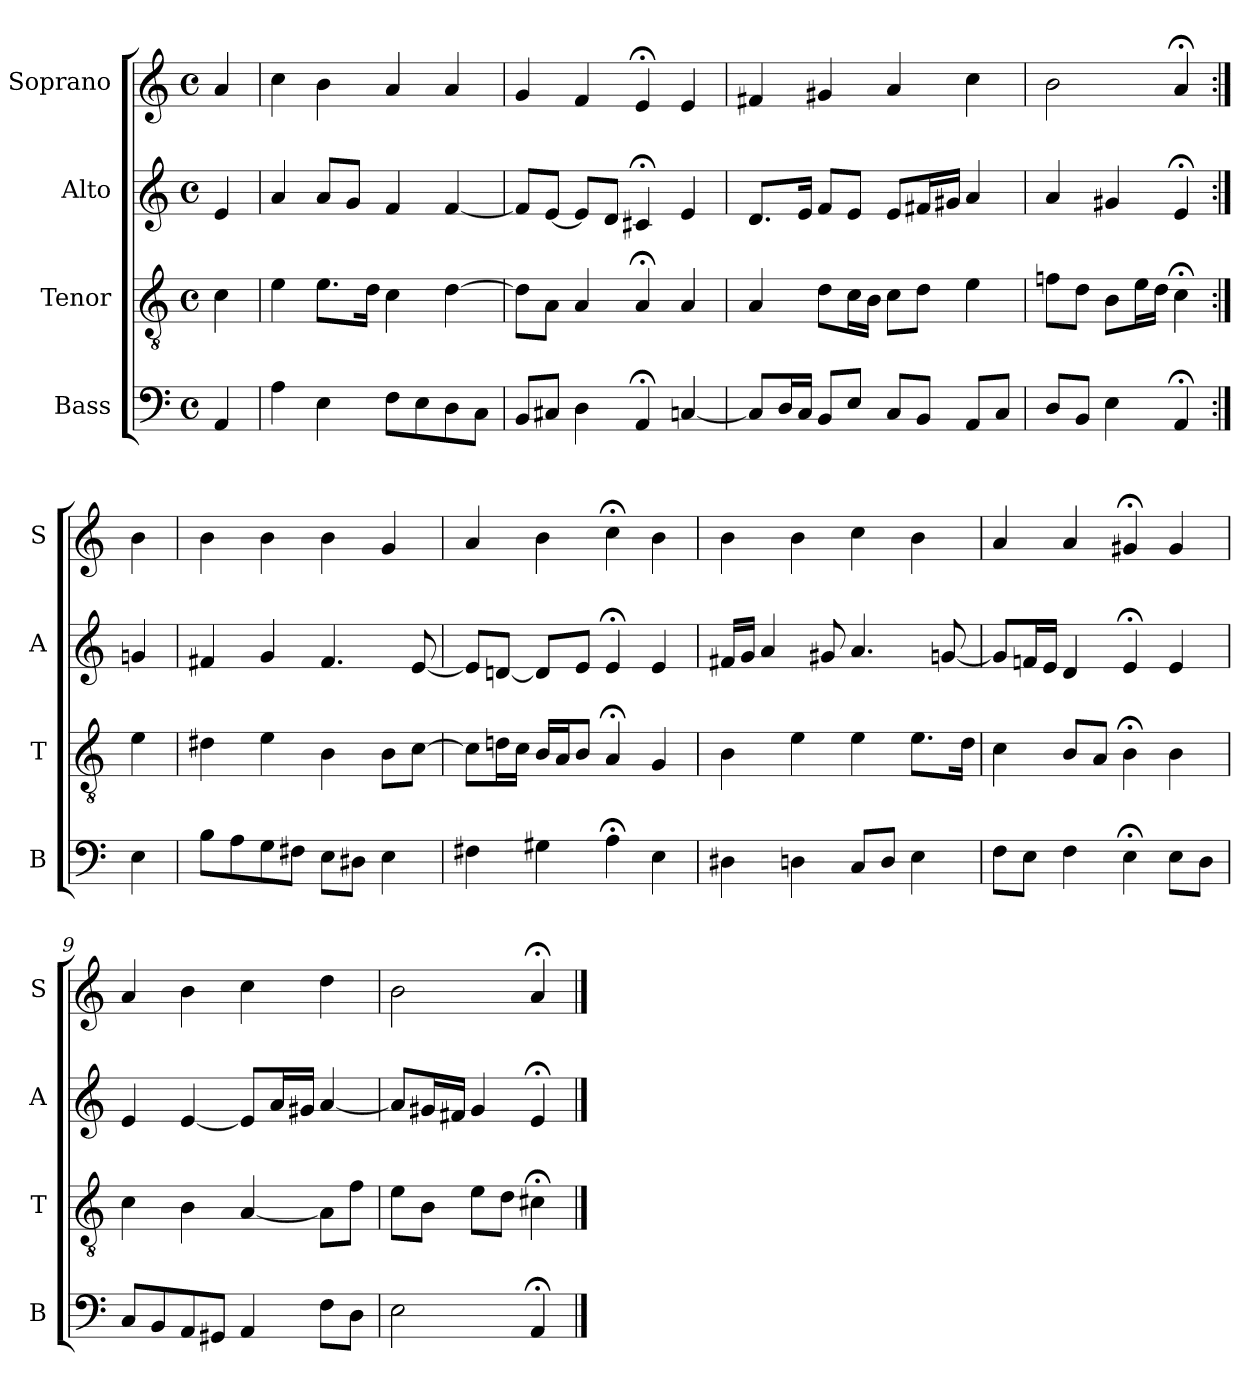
**kern	**kern	**kern	**kern
*part4	*part3	*part2	*part1
*staff4	*staff3	*staff2	*staff1
*I"Bass	*I"Tenor	*I"Alto	*I"Soprano
*I'B	*I'T	*I'A	*I'S
*clefF4	*clefGv2	*clefG2	*clefG2
*k[]	*k[]	*k[]	*k[]
*a:	*a:	*a:	*a:
*M4/4	*M4/4	*M4/4	*M4/4
*met(c)	*met(c)	*met(c)	*met(c)
*MM100	*MM100	*MM100	*MM100
=	=	=	=
4AA	4c	4e	4a
=1	=1	=1	=1
4A	4e	4a	4cc
4E	8.eL	8aL	4b
.	.	8gJ	.
.	16dJk	.	.
8FL	4c	4f	4a
8E	.	.	.
8D	[4d	[4f	4a
8CJ	.	.	.
=2	=2	=2	=2
8BBL	8dL]	8fL]	4g
8C#XJ	8AJ	[8eJ	.
4D	4A	8eL]	4f
.	.	8dJ	.
4AA;<	4A;<	4c#X;<	4e;<
[4Cn	4A	4e	4e
=3	=3	=3	=3
8CL]	4A	8.dL	4f#X
16DL	.	.	.
16CJJ	.	16eJk	.
8BBL	8dL	8fL	4g#X
8EJ	16cL	8eJ	.
.	16BJJ	.	.
8CL	8cL	8eL	4a
8BBJ	8dJ	16f#XL	.
.	.	16g#XJJ	.
8AAL	4e	4a	4cc
8CJ	.	.	.
=4	=4	=4	=4
8DL	8fnL	4a	2b
8BBJ	8dJ	.	.
4E	8BL	4g#X	.
.	16eL	.	.
.	16dJJ	.	.
4AA;<	4c;<i	4e;<	4a;<i
=:|!	=:|!	=:|!	=:|!
4E	4ei	4gn	4bi
=5	=5	=5	=5
8BL	4d#X	4f#X	4b
8A	.	.	.
8G	4e	4g	4b
8F#XJ	.	.	.
8EL	4B	4.f#	4b
8D#XJ	.	.	.
4E	8BL	.	4g
.	[8cJ	[8e	.
=6	=6	=6	=6
4F#X	8cL]	8eL]	4a
.	16dnL	[8dnJ	.
.	16cJJ	.	.
4G#X	16BLL	8dL]	4b
.	16AJ	.	.
.	8BJ	8eJ	.
4A;<	4A;<	4e;<i	4cc;<
4E	4Gi	4ei	4b
=7	=7	=7	=7
4D#X	4Bi	16f#XiLL	4b
.	.	16gJJ	.
.	.	4a	.
4Dn	4e	.	4b
.	.	8g#X	.
8CL	4e	4.a	4cc
8DJ	.	.	.
4E	8.eL	.	4b
.	.	[8gn	.
.	16dJk	.	.
=8	=8	=8	=8
8FL	4c	8gL]	4a
8EJ	.	16fnL	.
.	.	16eJJ	.
4F	8BL	4d	4a
.	8AJ	.	.
4E;<	4B;<	4e;<	4g#X;<
8EL	4B	4e	4g#
8DJ	.	.	.
=9	=9	=9	=9
8CL	4c	4e	4a
8BB	.	.	.
8AA	4B	[4e	4b
8GG#XJ	.	.	.
4AA	[4A	8eL]	4cc
.	.	16aL	.
.	.	16g#XJJ	.
8FL	8AL]	[4a	4dd
8DJ	8fJ	.	.
=10	=10	=10	=10
2E	8eL	8aL]	2b
.	8BJ	16g#XL	.
.	.	16f#XJJ	.
.	8eL	4g#	.
.	8dJ	.	.
4AA;<	4c#X;<	4e;<	4a;<
==	==	==	==
*-	*-	*-	*-
